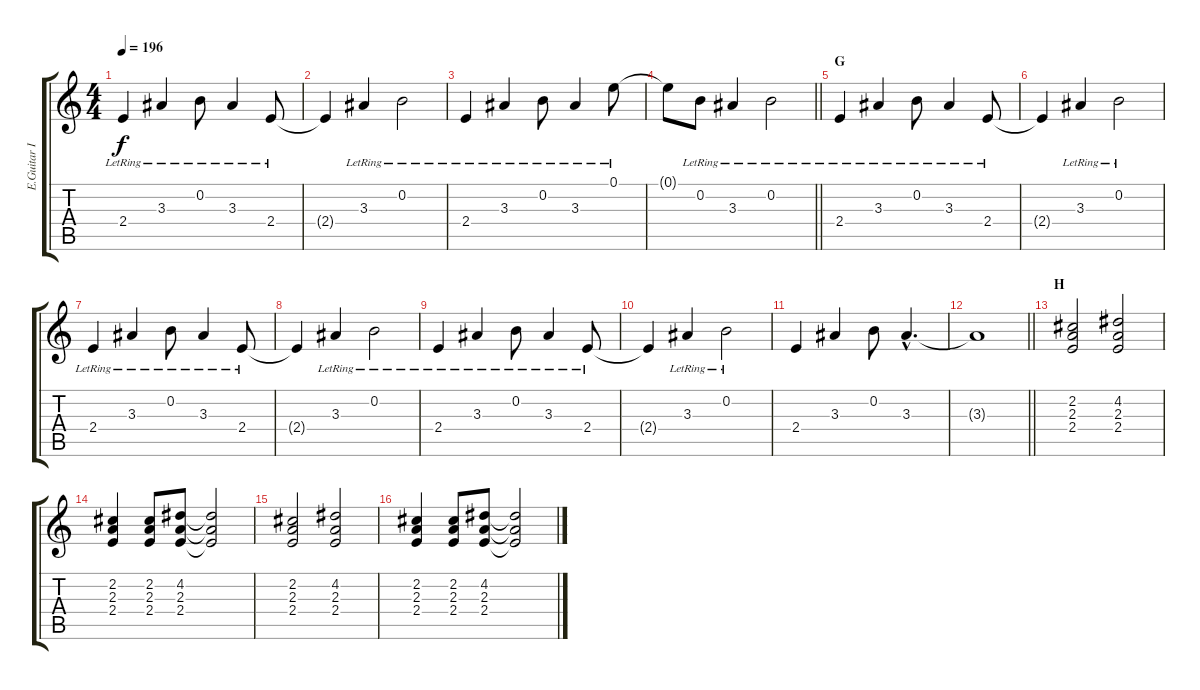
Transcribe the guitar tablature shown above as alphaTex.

\track ("E.Guitar II" "E.Guitar I") {instrument distortionguitar}
\staff {score tabs}
\tuning (E4 B3 G3 D3 A2 E2) {hide}
\ts (4 4)
\tempo 196
\clef g2
\ks c
2.4{lr}.4{dy f} 3.3{lr}.4 0.2{lr}.8 3.3{lr}.4 2.4{lr}.8 |
2.4{t}.4 3.3{lr}.4 0.2{lr}.2 |
2.4{lr}.4 3.3{lr}.4 0.2{lr}.8 3.3{lr}.4 0.1{lr}.8 |
\barLineRight lightlight
0.1{t}.8 0.2{lr}.8 3.3{lr}.4 0.2{lr}.2 |
\section ("" "G")
2.4{lr}.4 3.3{lr}.4 0.2{lr}.8 3.3{lr}.4 2.4{lr}.8 |
2.4{t}.4 3.3{lr}.4 0.2{lr}.2 |
2.4{lr}.4 3.3{lr}.4 0.2{lr}.8 3.3{lr}.4 2.4{lr}.8 |
2.4{t}.4 3.3{lr}.4 0.2{lr}.2 |
2.4{lr}.4 3.3{lr}.4 0.2{lr}.8 3.3{lr}.4 2.4{lr}.8 |
2.4{t}.4 3.3{lr}.4 0.2{lr}.2 |
2.4.4 3.3.4 0.2.8 3.3{hac}.4{d} |
\barLineRight lightlight
3.3{t}.1 |
\section ("" "H")
(2.2 2.3 2.4).2 (4.2 2.3 2.4).2 |
(2.2 2.3 2.4).4 (2.2 2.3 2.4).8 (4.2 2.3 2.4).8 (4.2{t} 2.3{t} 2.4{t}).2 |
(2.2 2.3 2.4).2 (4.2 2.3 2.4).2 |
(2.2 2.3 2.4).4 (2.2 2.3 2.4).8 (4.2 2.3 2.4).8 (4.2{t} 2.3{t} 2.4{t}).2
